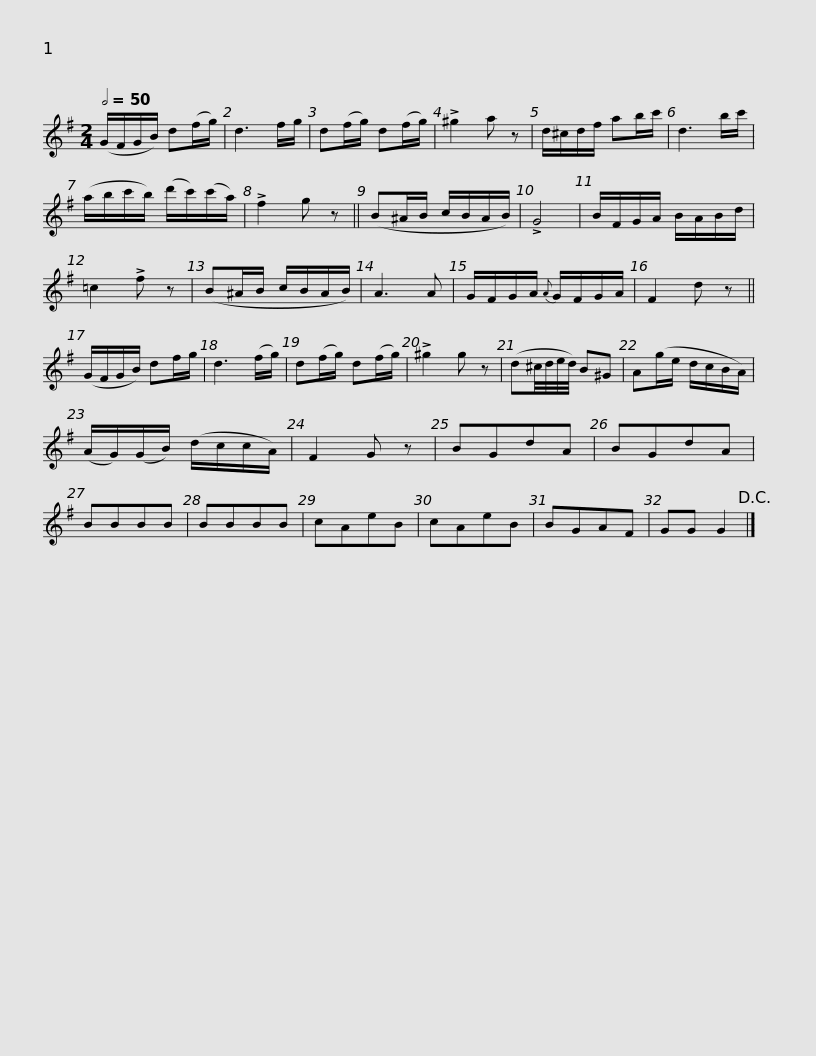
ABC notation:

X:1
L:1/8
Q:1/2=50
M:2/4
I:linebreak $
K:G
V:1 treble
V:1
 (G/F/G/B/) d(f/g/) | d3 f/g/ | d(f/g/) d(f/g/) | !>!^g2 a z | d/^c/d/f/ ab/c'/ | %5
 d3 b/c'/ | (a/b/c'/b/) (d'/c'/)(c'/a/) | !>!f2 g z ||$ (B^A/B/ c/B/A/B/) | !>!G4 | %10
 B/F/G/A/ B/A/B/d/ | =c2 !>!f z | (B^A/B/ c/B/A/B/) | A3 A | G/F/G/A/{A} G/F/G/A/ | %15
 F2 d z ||$ (G/F/G/B/) df/g/ | d3 (f/g/) | d(f/g/) d(f/g/) | !>!^g2 g z | %20
 (d^c/4d/4e/4d/4) B^G | A(g/e/ d/c/B/A/) | (A/G/)(G/B/) (d/c/c/A/) | F2 G z |$ BGdA | %25
 BGdA | BBBB | BBBB | cAeB | cAeB | %30
 BGAF | GG G2!D.C.! |] %32
